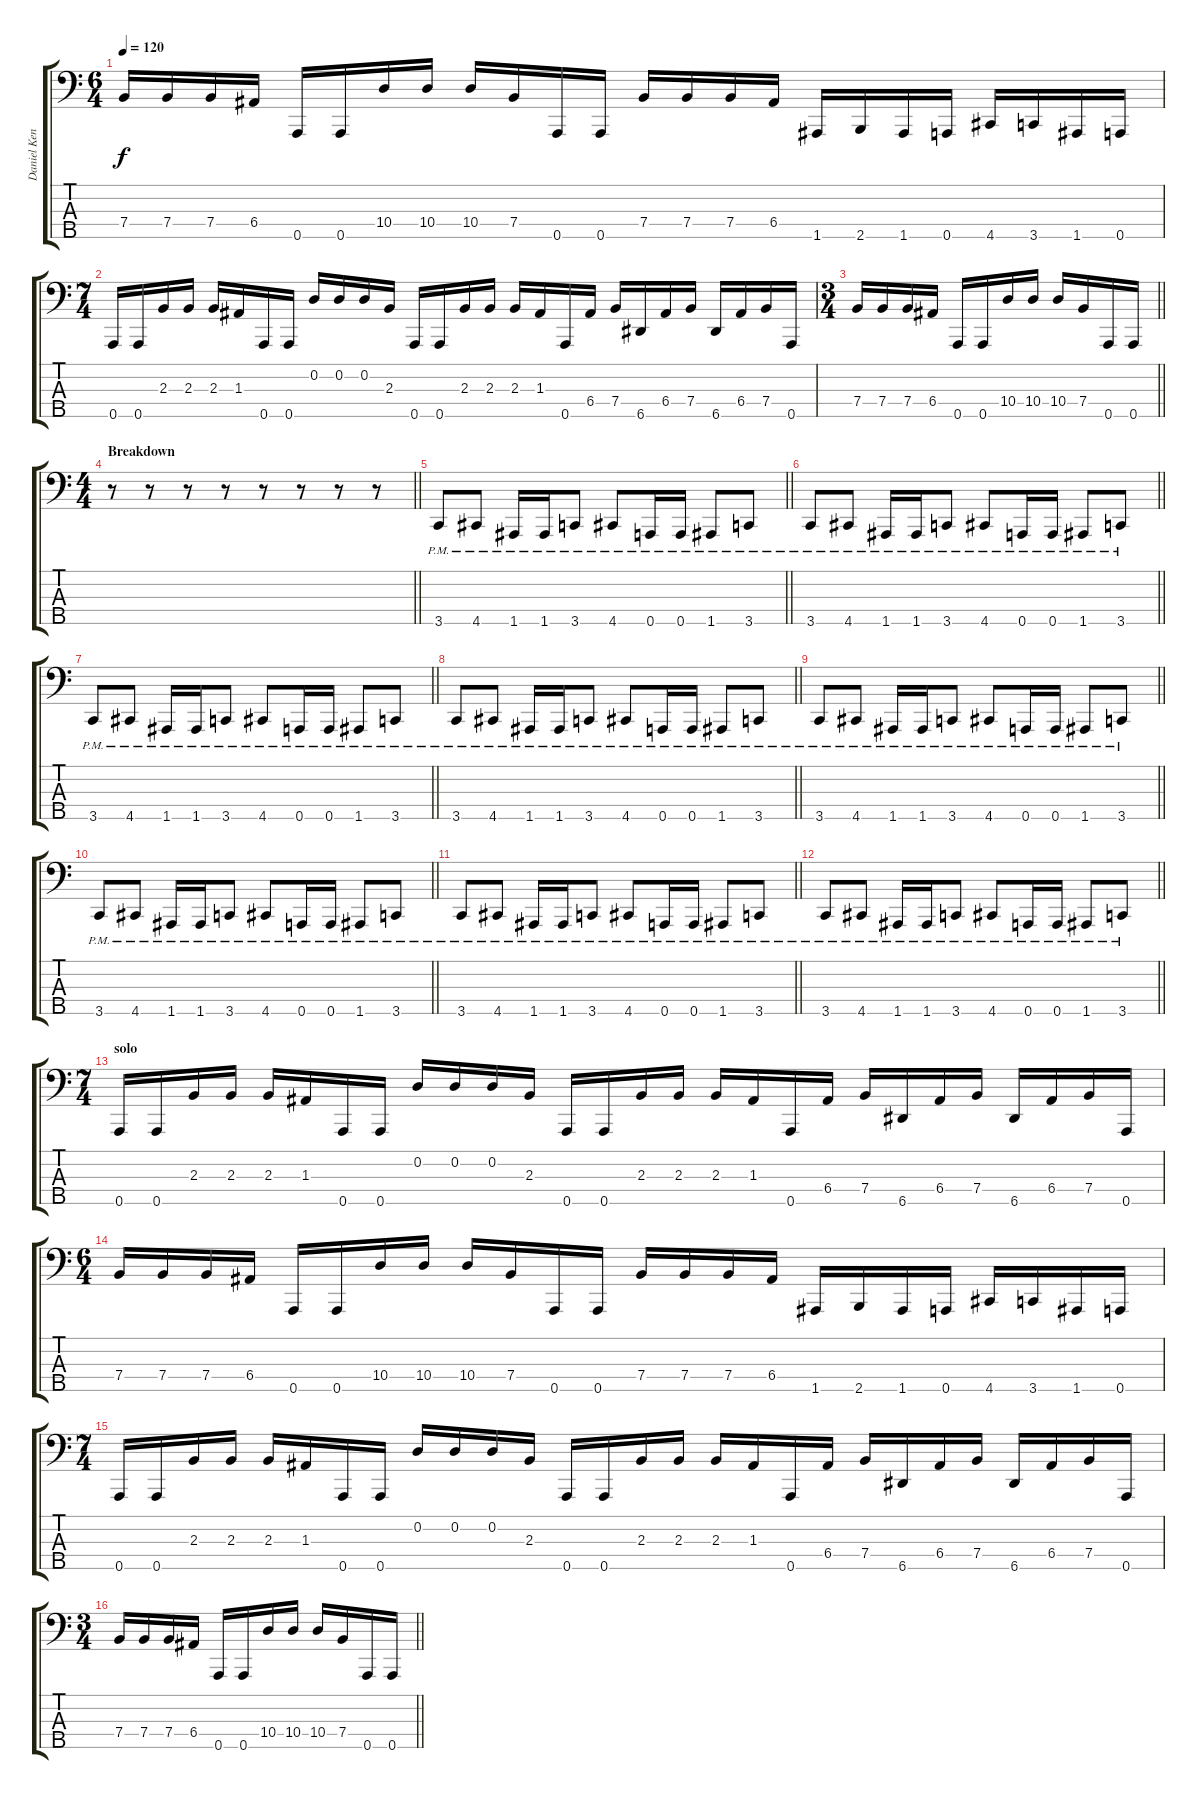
\track ("Daniel Kenny - Bass" "Daniel Ken") {instrument electricbassfinger}
\staff {score tabs}
\tuning (G2 D2 A1 E1 A0) {hide}
\ts (6 4)
\tempo 120
\clef f4
\ks c
7.4.16{dy f} 7.4.16 7.4.16 6.4.16 0.5.16 0.5.16 10.4.16 10.4.16 10.4.16 7.4.16 0.5.16 0.5.16 7.4.16 7.4.16 7.4.16 6.4.16 1.5.16 2.5.16 1.5.16 0.5.16 4.5.16 3.5.16 1.5.16 0.5.16 |
\ts (7 4)
0.5.16 0.5.16 2.3.16 2.3.16 2.3.16 1.3.16 0.5.16 0.5.16 0.2.16 0.2.16 0.2.16 2.3.16 0.5.16 0.5.16 2.3.16 2.3.16 2.3.16 1.3.16 0.5.16 6.4.16 7.4.16 6.5.16 6.4.16 7.4.16 6.5.16 6.4.16 7.4.16 0.5.16 |
\ts (3 4)
\barLineRight lightlight
7.4.16 7.4.16 7.4.16 6.4.16 0.5.16 0.5.16 10.4.16 10.4.16 10.4.16 7.4.16 0.5.16 0.5.16 |
\ts (4 4)
\section ("" "Breakdown")
\barLineRight lightlight
r.8 r.8 r.8 r.8 r.8 r.8 r.8 r.8 |
\barLineRight lightlight
3.5{pm}.8 4.5{pm}.8 1.5{pm}.16 1.5{pm}.16 3.5{pm}.8 4.5{pm}.8 0.5{pm}.16 0.5{pm}.16 1.5{pm}.8 3.5{pm}.8 |
\barLineRight lightlight
3.5{pm}.8 4.5{pm}.8 1.5{pm}.16 1.5{pm}.16 3.5{pm}.8 4.5{pm}.8 0.5{pm}.16 0.5{pm}.16 1.5{pm}.8 3.5{pm}.8 |
\barLineRight lightlight
3.5{pm}.8 4.5{pm}.8 1.5{pm}.16 1.5{pm}.16 3.5{pm}.8 4.5{pm}.8 0.5{pm}.16 0.5{pm}.16 1.5{pm}.8 3.5{pm}.8 |
\barLineRight lightlight
3.5{pm}.8 4.5{pm}.8 1.5{pm}.16 1.5{pm}.16 3.5{pm}.8 4.5{pm}.8 0.5{pm}.16 0.5{pm}.16 1.5{pm}.8 3.5{pm}.8 |
\barLineRight lightlight
3.5{pm}.8 4.5{pm}.8 1.5{pm}.16 1.5{pm}.16 3.5{pm}.8 4.5{pm}.8 0.5{pm}.16 0.5{pm}.16 1.5{pm}.8 3.5{pm}.8 |
\barLineRight lightlight
3.5{pm}.8 4.5{pm}.8 1.5{pm}.16 1.5{pm}.16 3.5{pm}.8 4.5{pm}.8 0.5{pm}.16 0.5{pm}.16 1.5{pm}.8 3.5{pm}.8 |
\barLineRight lightlight
3.5{pm}.8 4.5{pm}.8 1.5{pm}.16 1.5{pm}.16 3.5{pm}.8 4.5{pm}.8 0.5{pm}.16 0.5{pm}.16 1.5{pm}.8 3.5{pm}.8 |
\barLineRight lightlight
3.5{pm}.8 4.5{pm}.8 1.5{pm}.16 1.5{pm}.16 3.5{pm}.8 4.5{pm}.8 0.5{pm}.16 0.5{pm}.16 1.5{pm}.8 3.5{pm}.8 |
\ts (7 4)
\section ("" "solo")
0.5.16 0.5.16 2.3.16 2.3.16 2.3.16 1.3.16 0.5.16 0.5.16 0.2.16 0.2.16 0.2.16 2.3.16 0.5.16 0.5.16 2.3.16 2.3.16 2.3.16 1.3.16 0.5.16 6.4.16 7.4.16 6.5.16 6.4.16 7.4.16 6.5.16 6.4.16 7.4.16 0.5.16 |
\ts (6 4)
7.4.16 7.4.16 7.4.16 6.4.16 0.5.16 0.5.16 10.4.16 10.4.16 10.4.16 7.4.16 0.5.16 0.5.16 7.4.16 7.4.16 7.4.16 6.4.16 1.5.16 2.5.16 1.5.16 0.5.16 4.5.16 3.5.16 1.5.16 0.5.16 |
\ts (7 4)
0.5.16 0.5.16 2.3.16 2.3.16 2.3.16 1.3.16 0.5.16 0.5.16 0.2.16 0.2.16 0.2.16 2.3.16 0.5.16 0.5.16 2.3.16 2.3.16 2.3.16 1.3.16 0.5.16 6.4.16 7.4.16 6.5.16 6.4.16 7.4.16 6.5.16 6.4.16 7.4.16 0.5.16 |
\ts (3 4)
\barLineRight lightlight
7.4.16 7.4.16 7.4.16 6.4.16 0.5.16 0.5.16 10.4.16 10.4.16 10.4.16 7.4.16 0.5.16 0.5.16
